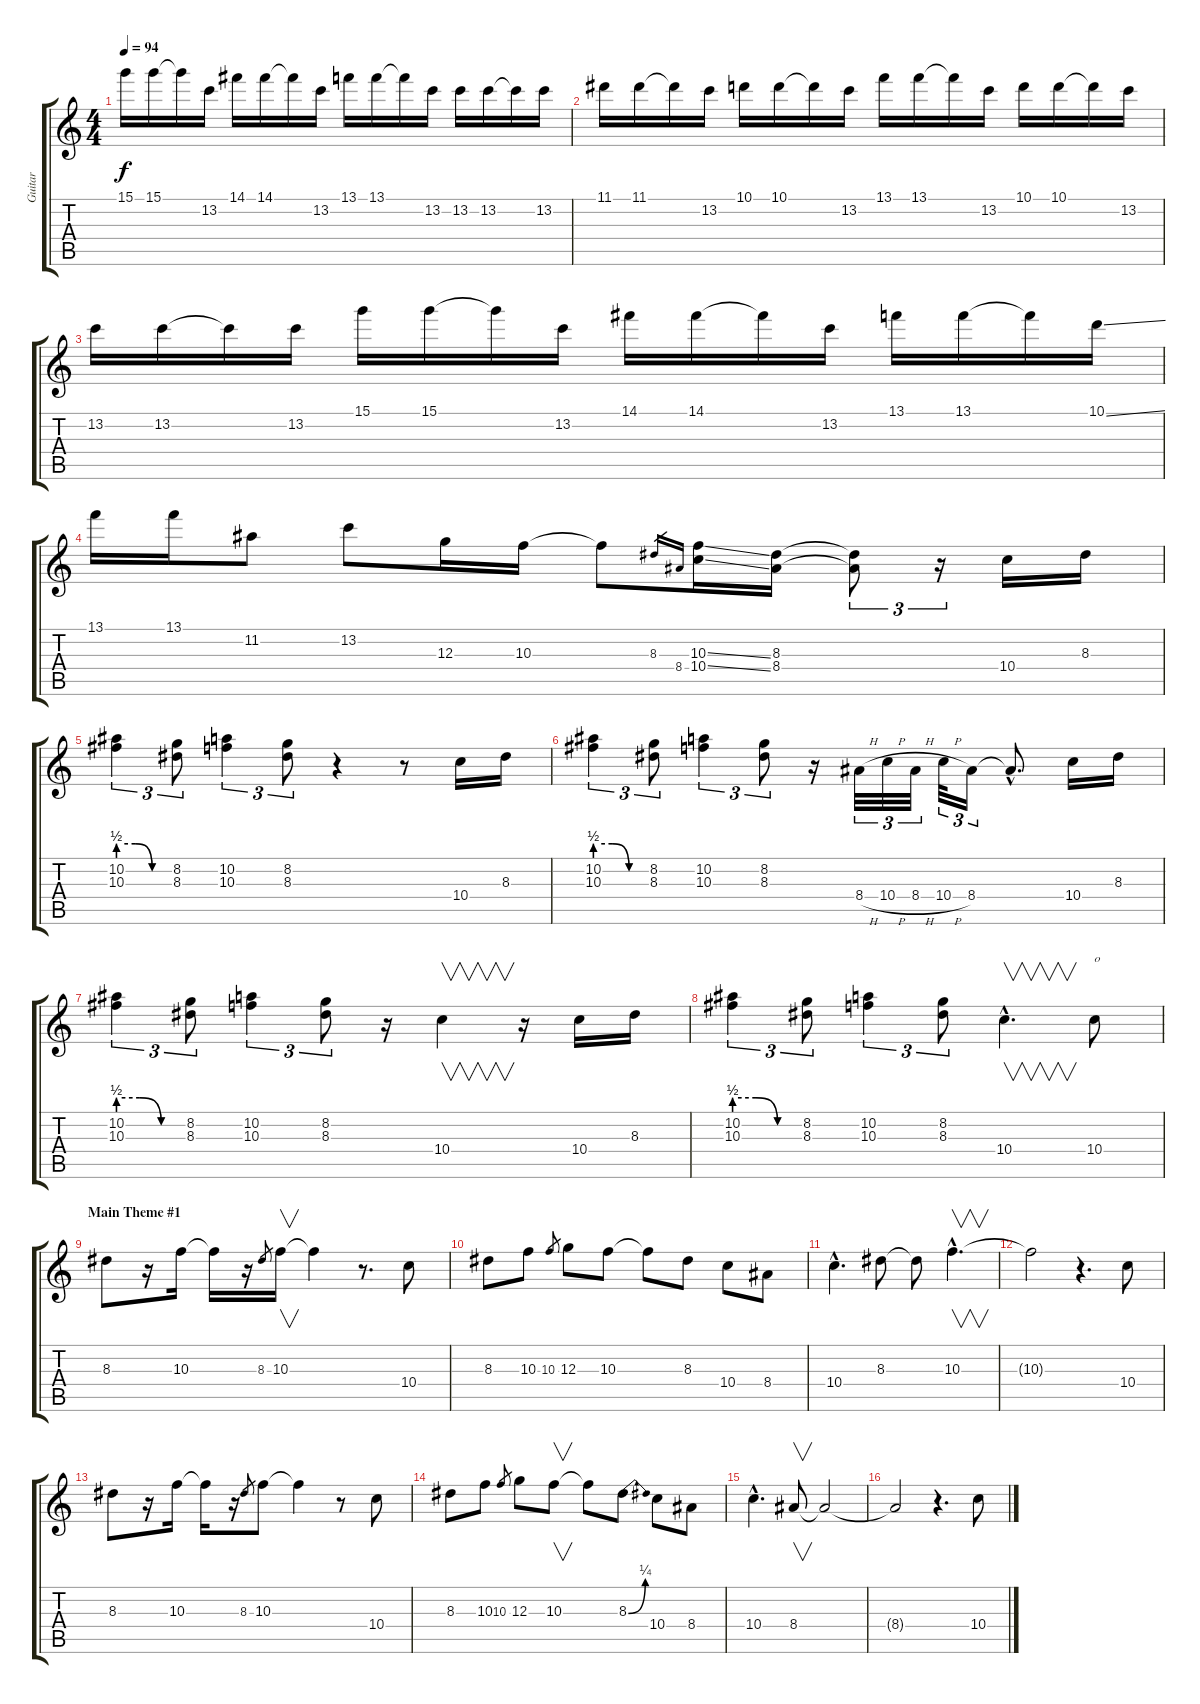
\track ("Guitar" "Guitar") {instrument electricguitarjazz}
\staff {score tabs}
\tuning (E4 B3 G3 D3 A2 E2) {hide}
\ts (4 4)
\tempo 94
\clef g2
\ks c
15.1.16{dy f} 15.1.16 15.1{t}.16 13.2.16 14.1.16 14.1.16 14.1{t}.16 13.2.16 13.1.16 13.1.16 13.1{t}.16 13.2.16 13.2.16 13.2.16 13.2{t}.16 13.2.16 |
11.1.16 11.1.16 11.1{t}.16 13.2.16 10.1.16 10.1.16 10.1{t}.16 13.2.16 13.1.16 13.1.16 13.1{t}.16 13.2.16 10.1.16 10.1.16 10.1{t}.16 13.2.16 |
13.2.16 13.2.16 13.2{t}.16 13.2.16 15.1.16 15.1.16 15.1{t}.16 13.2.16 14.1.16 14.1.16 14.1{t}.16 13.2.16 13.1.16 13.1.16 13.1{t}.16 10.1{ss}.16 |
13.1.16 13.1.16 11.2.8 13.2.8 12.3.16 10.3.16 10.3{t}.8 8.3.16{gr} 8.4.16{gr} (10.3{ss} 10.4{ss}).16 (8.3 8.4).16 (8.3{t} 8.4{t}).8{tu (3 2)} r.16{tu (3 2)} 10.4.16 8.3.16 |
(10.2{be (custom 0 2 20 2 40 0 60 0)} 10.3{be (custom 0 2 20 2 40 0 60 0)}).4{tu (3 2)} (8.2 8.3).8{tu (3 2)} (10.2 10.3).4{tu (3 2)} (8.2 8.3).8{tu (3 2)} r.4 r.8 10.4.16 8.3.16 |
(10.2{be (custom 0 2 20 2 40 0 60 0)} 10.3{be (custom 0 2 20 2 40 0 60 0)}).4{tu (3 2)} (8.2 8.3).8{tu (3 2)} (10.2 10.3).4{tu (3 2)} (8.2 8.3).8{tu (3 2)} r.16 8.4{h}.32{tu (3 2)} 10.4{h}.32{tu (3 2)} 8.4{h}.32{tu (3 2)} 10.4{h}.32{tu (3 2)} 8.4.16{tu (3 2)} 8.4{hac t}.8{d} 10.4.16 8.3.16 |
(10.2{be (custom 0 2 20 2 40 0 60 0)} 10.3{be (custom 0 2 20 2 40 0 60 0)}).4{tu (3 2)} (8.2 8.3).8{tu (3 2)} (10.2 10.3).4{tu (3 2)} (8.2 8.3).8{tu (3 2)} r.16 10.4.4{v} r.16 10.4.16 8.3.16 |
(10.2{be (custom 0 2 20 2 40 0 60 0)} 10.3{be (custom 0 2 20 2 40 0 60 0)}).4{tu (3 2)} (8.2 8.3).8{tu (3 2)} (10.2 10.3).4{tu (3 2)} (8.2 8.3).8{tu (3 2)} 10.4{hac}.4{v d} 10.4.8{txt "o"} |
\section ("" "Main Theme #1")
8.3.8 r.16 10.3.16 10.3{t}.16 r.16 8.3.8{gr} 10.3.16{v} 10.3{t}.4 r.8{d} 10.4.8 |
8.3.8 10.3.8 10.3.8{gr} 12.3.8 10.3.8 10.3{t}.8 8.3.8 10.4.8 8.4.8 |
10.4{hac}.4{d} 8.3.8 8.3{t}.8 10.3{hac}.4{v d} |
10.3{t}.2 r.4{d} 10.4.8 |
8.3.8 r.16 10.3.16 10.3{t}.16 r.16 8.3.8{gr} 10.3.8 10.3{t}.4 r.8 10.4.8 |
8.3.8 10.3.8 10.3.8{gr} 12.3.8 10.3.8{v} 10.3{t}.8 8.3{be (bend 0 0 60 1)}.8 10.4.8 8.4.8 |
10.4{hac}.4{d} 8.4.8{v} 8.4{t}.2 |
8.4{t}.2 r.4{d} 10.4.8
